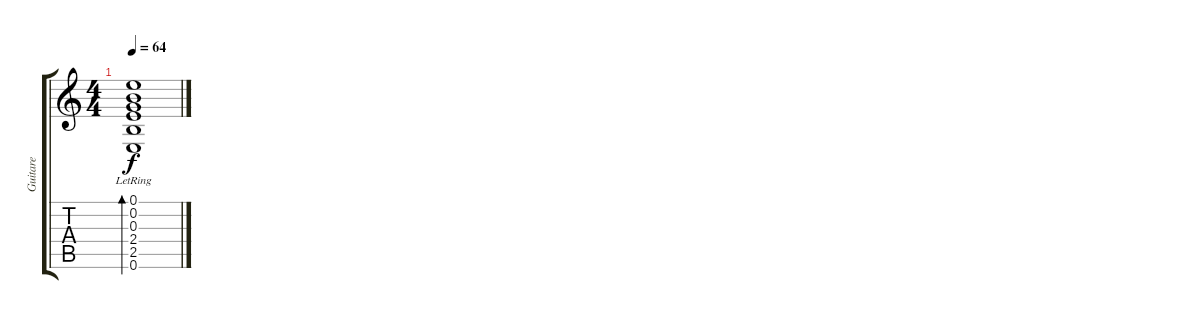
\track ("Guitare" "Guitare") {instrument acousticguitarnylon}
\staff {score tabs}
\tuning (E4 B3 G3 D3 A2 E2) {hide}
\ts (4 4)
\tempo 64
\clef g2
\ks c
(0.1{lr} 0.2{lr} 0.3{lr} 2.4{lr} 2.5{lr} 0.6{lr}).1{bd 60 dy f}
